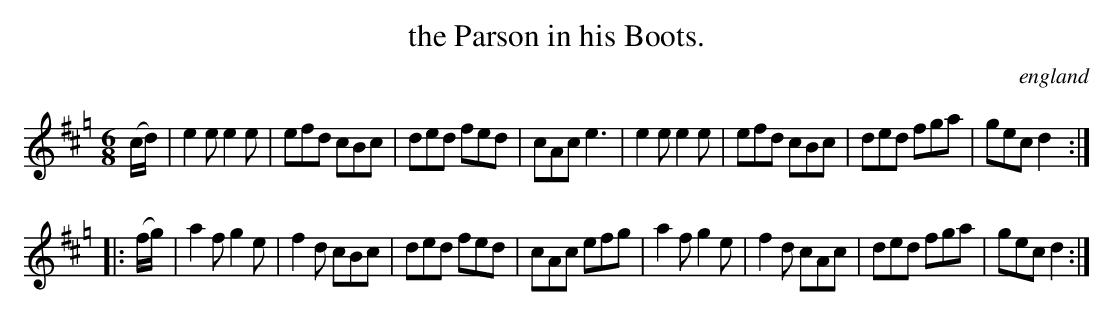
X:1
T:the Parson in his Boots.
O:england
M:6/8
L:1/8
K:Hp
(c/d/)|e2e e2e|efd cBc|ded fed|cAc e3 |\
e2e e2e|efd cBc|ded fga|gec d2::
(f/g/)|a2f g2e|f2d cBc|ded fed|cAc efg|\
a2f g2e|f2d cAc|ded fga|gec d2:|
